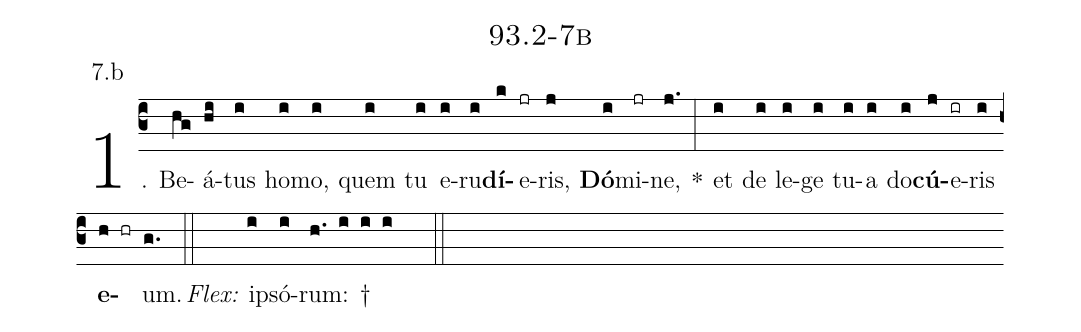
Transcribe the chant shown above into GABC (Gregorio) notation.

name: 93.2-7b;
annotation: 7.b;
%%
(c3)1. Be(hg)á(hi)tus(i) ho(i)mo,(i) quem(i) tu(i) e(i)ru(i)<b>dí</b>(k)e(jr)ris,(j) <b>Dó</b>(i)mi(jr)ne,(j.) *(:) et(i) de(i) le(i)ge(i) tu(i)a(i) do(i)<b>cú</b>(j)e(ir)ris(i) <b>e</b>(h hr)um.(g.) (::)
<i>Flex:</i>()  ip(i)só(i)rum: †(h. i i i  ::)

%E(i) u(i) o(j) u(i) a(h) e.(g.) (::)
